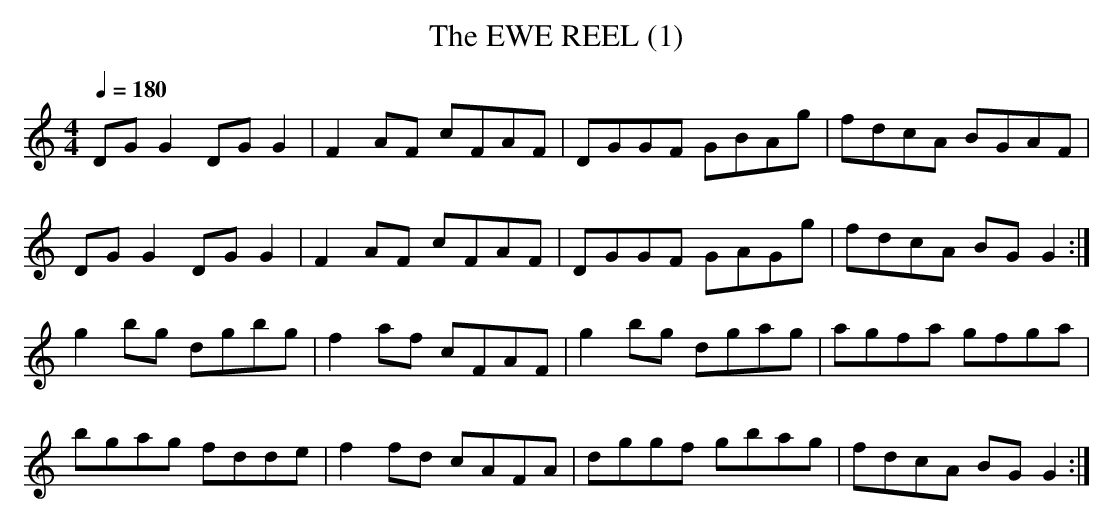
X:1
T:EWE REEL (1), The
Q:1/4=180
L:1/8
M:4/4
K:Gmix
DG G2 DG G2|F2 AF cFAF|DGGF GBAg|fdcA BGAF|
DG G2 DG G2|F2 AF cFAF|DGGF GAGg|fdcA BGG2:|
g2bg dgbg|f2af cFAF|g2bg dgag|agfa gfga|
bgag fdde|f2fd cAFA|dggf gbag|fdcA BGG2:|
